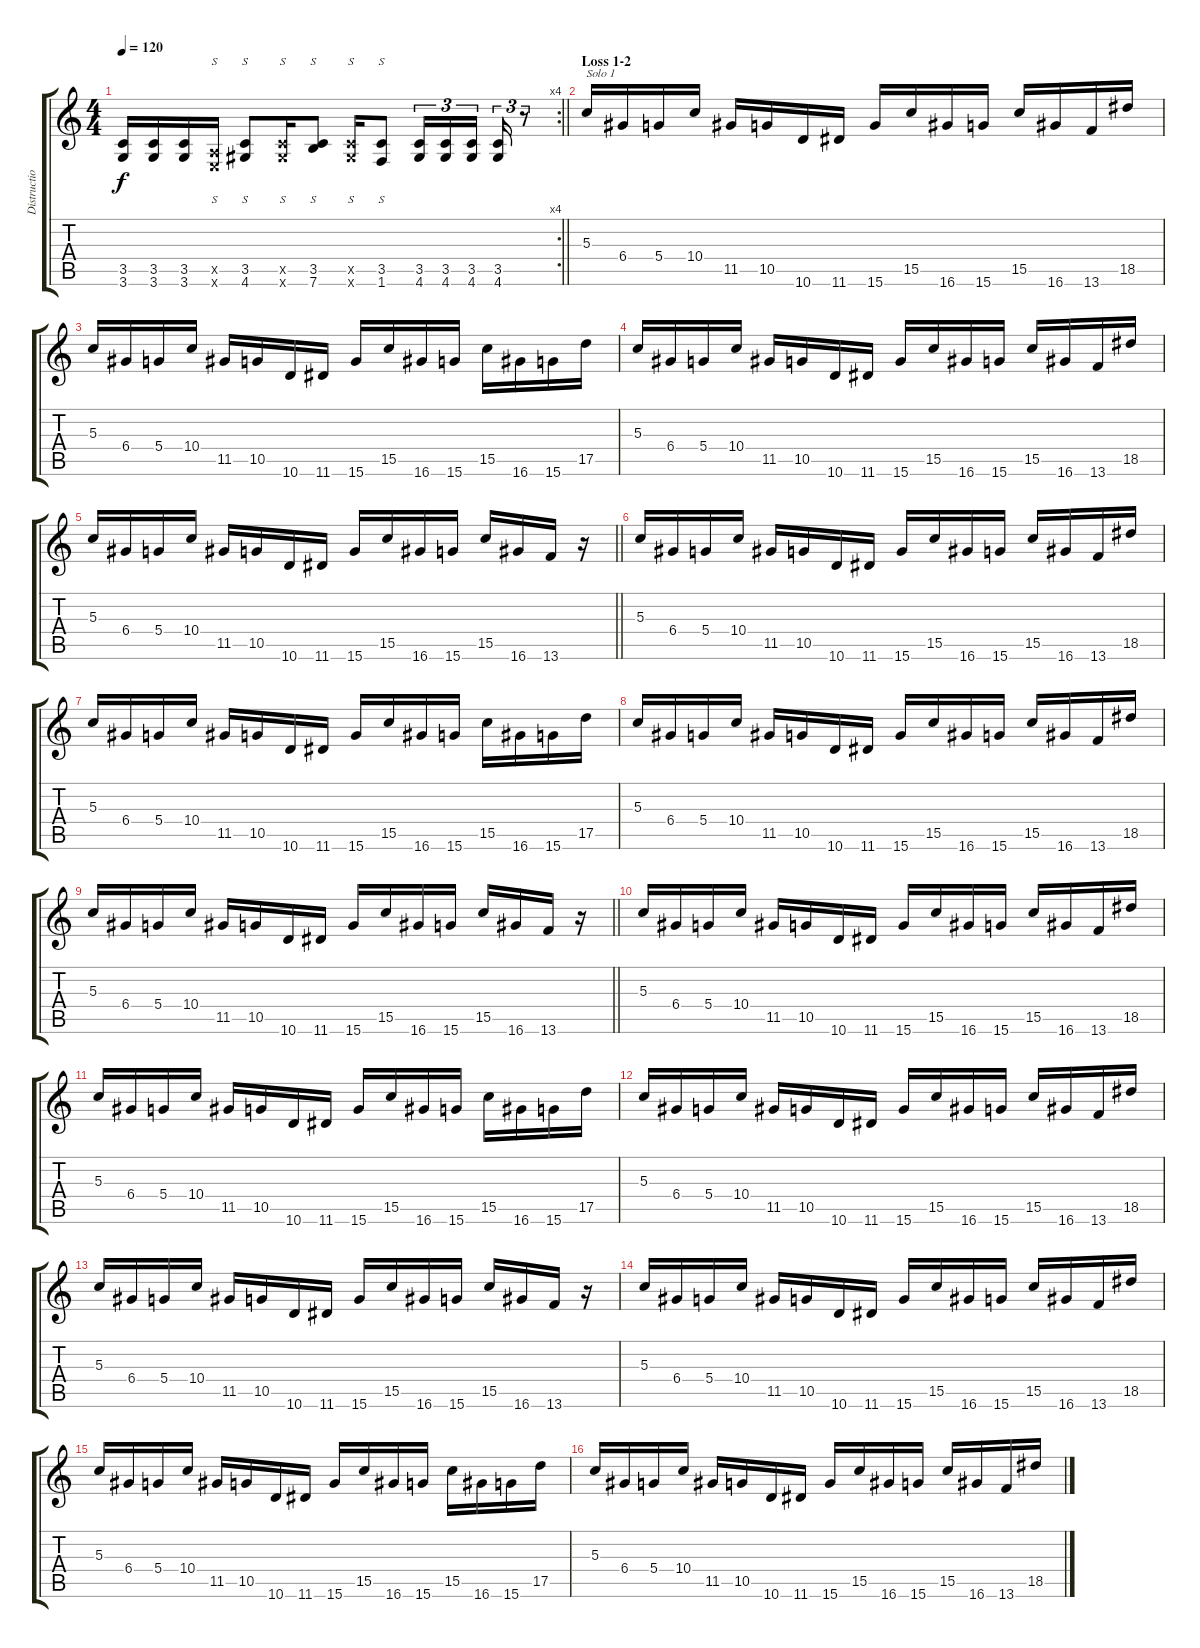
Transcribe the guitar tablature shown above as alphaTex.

\track ("Distruction Guitar 2" "Distructio") {instrument distortionguitar}
\staff {score tabs}
\tuning (E4 B3 G3 D3 A2 E2) {hide}
\rc 4
\ts (4 4)
\tempo 120
\clef g2
\barLineRight lightlight
\ks c
(3.5 3.6).16{dy f} (3.5 3.6).16 (3.5 3.6).16 (0.5{x} 0.6{x}).16{s} (3.5 4.6).8{s} (3.5{x} 4.6{x}).16{s} (3.5 7.6).8{s} (3.5{x} 4.6{x}).16{s} (3.5 1.6).8{s} (3.5 4.6).16{tu (3 2)} (3.5 4.6).16{tu (3 2)} (3.5 4.6).16{tu (3 2) beam splitsecondary} (3.5 4.6).16{tu (3 2)} r.8{tu (3 2)} |
\section ("" "Loss 1-2")
5.3.16{txt "Solo 1"} 6.4.16 5.4.16 10.4.16 11.5.16 10.5.16 10.6.16 11.6.16 15.6.16 15.5.16 16.6.16 15.6.16 15.5.16 16.6.16 13.6.16 18.5.16 |
5.3.16 6.4.16 5.4.16 10.4.16 11.5.16 10.5.16 10.6.16 11.6.16 15.6.16 15.5.16 16.6.16 15.6.16 15.5.16 16.6.16 15.6.16 17.5.16 |
5.3.16 6.4.16 5.4.16 10.4.16 11.5.16 10.5.16 10.6.16 11.6.16 15.6.16 15.5.16 16.6.16 15.6.16 15.5.16 16.6.16 13.6.16 18.5.16 |
\barLineRight lightlight
5.3.16 6.4.16 5.4.16 10.4.16 11.5.16 10.5.16 10.6.16 11.6.16 15.6.16 15.5.16 16.6.16 15.6.16 15.5.16 16.6.16 13.6.16 r.16 |
5.3.16 6.4.16 5.4.16 10.4.16 11.5.16 10.5.16 10.6.16 11.6.16 15.6.16 15.5.16 16.6.16 15.6.16 15.5.16 16.6.16 13.6.16 18.5.16 |
5.3.16 6.4.16 5.4.16 10.4.16 11.5.16 10.5.16 10.6.16 11.6.16 15.6.16 15.5.16 16.6.16 15.6.16 15.5.16 16.6.16 15.6.16 17.5.16 |
5.3.16 6.4.16 5.4.16 10.4.16 11.5.16 10.5.16 10.6.16 11.6.16 15.6.16 15.5.16 16.6.16 15.6.16 15.5.16 16.6.16 13.6.16 18.5.16 |
\barLineRight lightlight
5.3.16 6.4.16 5.4.16 10.4.16 11.5.16 10.5.16 10.6.16 11.6.16 15.6.16 15.5.16 16.6.16 15.6.16 15.5.16 16.6.16 13.6.16 r.16 |
5.3.16 6.4.16 5.4.16 10.4.16 11.5.16 10.5.16 10.6.16 11.6.16 15.6.16 15.5.16 16.6.16 15.6.16 15.5.16 16.6.16 13.6.16 18.5.16 |
5.3.16 6.4.16 5.4.16 10.4.16 11.5.16 10.5.16 10.6.16 11.6.16 15.6.16 15.5.16 16.6.16 15.6.16 15.5.16 16.6.16 15.6.16 17.5.16 |
5.3.16 6.4.16 5.4.16 10.4.16 11.5.16 10.5.16 10.6.16 11.6.16 15.6.16 15.5.16 16.6.16 15.6.16 15.5.16 16.6.16 13.6.16 18.5.16 |
5.3.16 6.4.16 5.4.16 10.4.16 11.5.16 10.5.16 10.6.16 11.6.16 15.6.16 15.5.16 16.6.16 15.6.16 15.5.16 16.6.16 13.6.16 r.16 |
5.3.16 6.4.16 5.4.16 10.4.16 11.5.16 10.5.16 10.6.16 11.6.16 15.6.16 15.5.16 16.6.16 15.6.16 15.5.16 16.6.16 13.6.16 18.5.16 |
5.3.16 6.4.16 5.4.16 10.4.16 11.5.16 10.5.16 10.6.16 11.6.16 15.6.16 15.5.16 16.6.16 15.6.16 15.5.16 16.6.16 15.6.16 17.5.16 |
5.3.16 6.4.16 5.4.16 10.4.16 11.5.16 10.5.16 10.6.16 11.6.16 15.6.16 15.5.16 16.6.16 15.6.16 15.5.16 16.6.16 13.6.16 18.5.16
